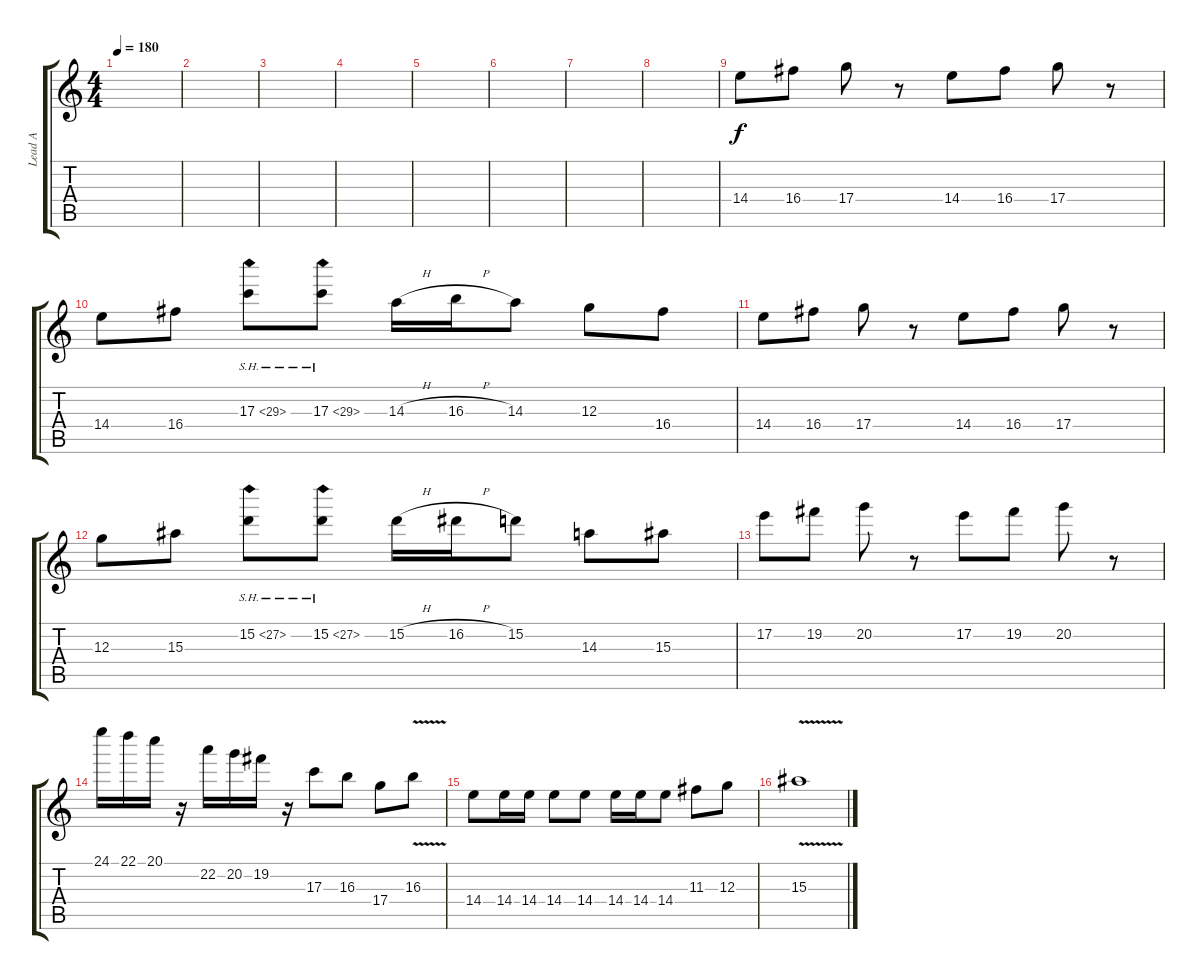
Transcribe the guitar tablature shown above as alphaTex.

\track ("Lead A" "Lead A") {instrument distortionguitar}
\staff {score tabs}
\tuning (E4 B3 G3 D3 A2 E2) {hide}
\ts (4 4)
\tempo 180
\clef g2
\ks c
|
|
|
|
|
|
|
|
14.4.8{volume 16} 16.4.8 17.4.8 r.8 14.4.8 16.4.8 17.4.8 r.8 |
14.4.8 16.4.8 17.3{sh 12}.8 17.3{sh 12}.8 14.3{h}.16 16.3{h}.16 14.3.8 12.3.8 16.4.8 |
14.4.8 16.4.8 17.4.8 r.8 14.4.8 16.4.8 17.4.8 r.8 |
12.3.8 15.3.8 15.2{sh 12}.8 15.2{sh 12}.8 15.2{h}.16 16.2{h}.16 15.2.8 14.3.8 15.3.8 |
17.2.8 19.2.8 20.2.8 r.8 17.2.8 19.2.8 20.2.8 r.8 |
24.1.16 22.1.16 20.1.16 r.16 22.2.16 20.2.16 19.2.16 r.16 17.3.8 16.3.8 17.4.8 16.3{v}.8 |
14.4.8 14.4.16 14.4.16 14.4.8 14.4.8 14.4.16 14.4.16 14.4.8 11.3.8 12.3.8 |
15.3{v sl}.1
